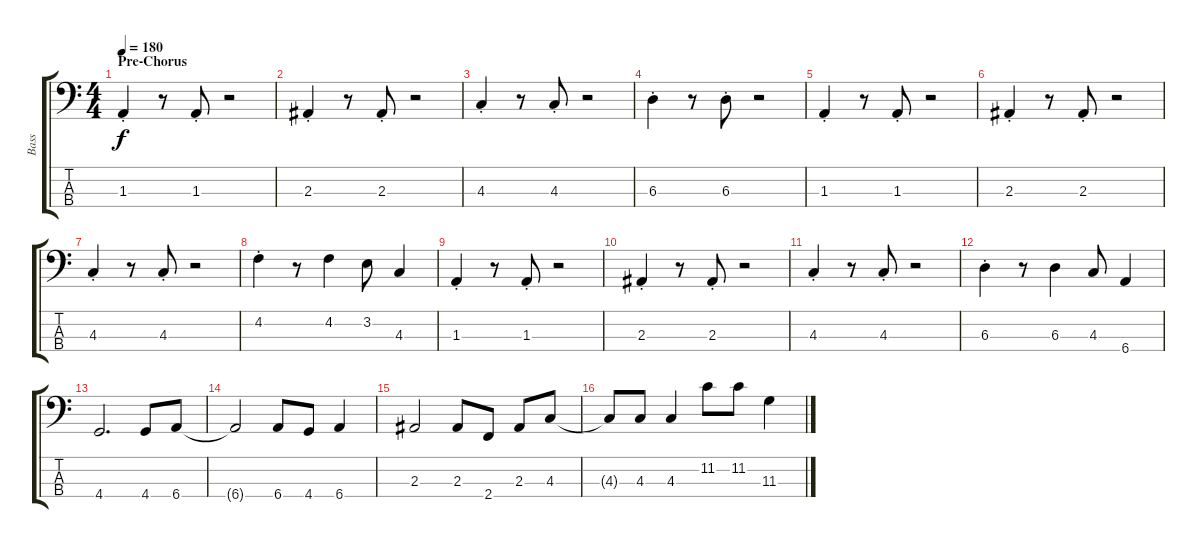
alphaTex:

\track ("Bass" "Bass") {instrument electricbassfinger}
\staff {score tabs}
\tuning (Gb2 Db2 Ab1 Eb1) {hide}
\ts (4 4)
\section ("" "Pre-Chorus")
\tempo 180
\clef f4
\ks c
1.3{st}.4{dy f} r.8 1.3{st}.8 r.2 |
2.3{st}.4 r.8 2.3{st}.8 r.2 |
4.3{st}.4 r.8 4.3{st}.8 r.2 |
6.3{st}.4 r.8 6.3{st}.8 r.2 |
1.3{st}.4 r.8 1.3{st}.8 r.2 |
2.3{st}.4 r.8 2.3{st}.8 r.2 |
4.3{st}.4 r.8 4.3{st}.8 r.2 |
4.2{st}.4 r.8 4.2.4 3.2.8 4.3.4 |
1.3{st}.4 r.8 1.3{st}.8 r.2 |
2.3{st}.4 r.8 2.3{st}.8 r.2 |
4.3{st}.4 r.8 4.3{st}.8 r.2 |
6.3{st}.4 r.8 6.3.4 4.3.8 6.4.4 |
4.4.2{d} 4.4.8 6.4.8 |
6.4{t}.2 6.4.8 4.4.8 6.4.4 |
2.3.2 2.3.8 2.4.8 2.3.8 4.3.8 |
4.3{t}.8 4.3.8 4.3.4 11.2.8 11.2.8 11.3.4
